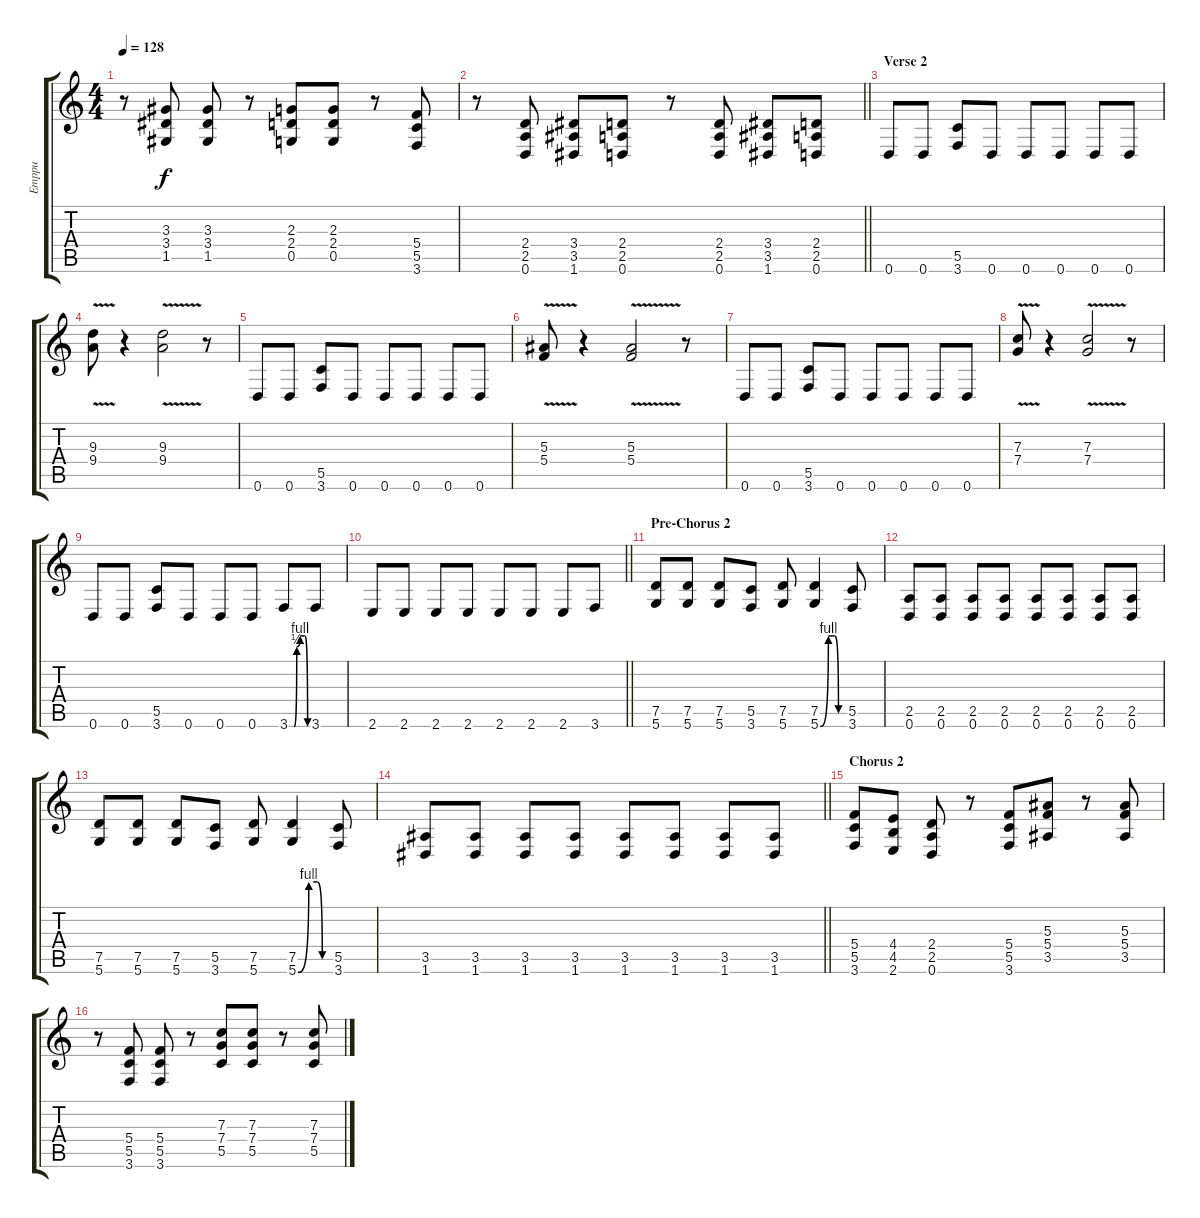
\track ("Emppu" "Emppu") {instrument overdrivenguitar}
\staff {score tabs}
\tuning (D4 A3 F3 C3 G2 D2) {hide}
\ts (4 4)
\tempo 128
\clef g2
\ks c
r.8{dy f} (3.3 3.4 1.5).8 (3.3 3.4 1.5).8 r.8 (2.3 2.4 0.5).8 (2.3 2.4 0.5).8 r.8 (5.4 5.5 3.6).8 |
\barLineRight lightlight
r.8 (2.4 2.5 0.6).8 (3.4 3.5 1.6).8 (2.4 2.5 0.6).8 r.8 (2.4 2.5 0.6).8 (3.4 3.5 1.6).8 (2.4 2.5 0.6).8 |
\section ("" "Verse 2")
0.6.8 0.6.8 (5.5 3.6).8 0.6.8 0.6.8 0.6.8 0.6.8 0.6.8 |
(9.3{v} 9.4{v}).8 r.4 (9.3{v} 9.4{v}).2 r.8 |
0.6.8 0.6.8 (5.5 3.6).8 0.6.8 0.6.8 0.6.8 0.6.8 0.6.8 |
(5.3{v} 5.4{v}).8 r.4 (5.3{v} 5.4{v}).2 r.8 |
0.6.8 0.6.8 (5.5 3.6).8 0.6.8 0.6.8 0.6.8 0.6.8 0.6.8 |
(7.3{v} 7.4{v}).8 r.4 (7.3{v} 7.4{v}).2 r.8 |
0.6.8 0.6.8 (5.5 3.6).8 0.6.8 0.6.8 0.6.8 3.6{be (custom 0 0 15 0 24 2 35 4 50 4 60 0)}.8 3.6.8 |
\barLineRight lightlight
2.6.8 2.6.8 2.6.8 2.6.8 2.6.8 2.6.8 2.6.8 3.6.8 |
\section ("" "Pre-Chorus 2")
(7.5 5.6).8 (7.5 5.6).8 (7.5 5.6).8 (5.5 3.6).8 (7.5 5.6).8 (7.5 5.6{be (custom 0 0 20 4 35 4 45 0 60 0)}).4 (5.5 3.6).8 |
(2.5 0.6).8 (2.5 0.6).8 (2.5 0.6).8 (2.5 0.6).8 (2.5 0.6).8 (2.5 0.6).8 (2.5 0.6).8 (2.5 0.6).8 |
(7.5 5.6).8 (7.5 5.6).8 (7.5 5.6).8 (5.5 3.6).8 (7.5 5.6).8 (7.5 5.6{be (custom 0 0 20 4 35 4 45 0 60 0)}).4 (5.5 3.6).8 |
\barLineRight lightlight
(3.5 1.6).8 (3.5 1.6).8 (3.5 1.6).8 (3.5 1.6).8 (3.5 1.6).8 (3.5 1.6).8 (3.5 1.6).8 (3.5 1.6).8 |
\section ("" "Chorus 2")
(5.4 5.5 3.6).8 (4.4 4.5 2.6).8 (2.4 2.5 0.6).8 r.8 (5.4 5.5 3.6).8 (5.3 5.4 3.5).8 r.8 (5.3 5.4 3.5).8 |
r.8 (5.4 5.5 3.6).8 (5.4 5.5 3.6).8 r.8 (7.3 7.4 5.5).8 (7.3 7.4 5.5).8 r.8 (7.3 7.4 5.5).8
